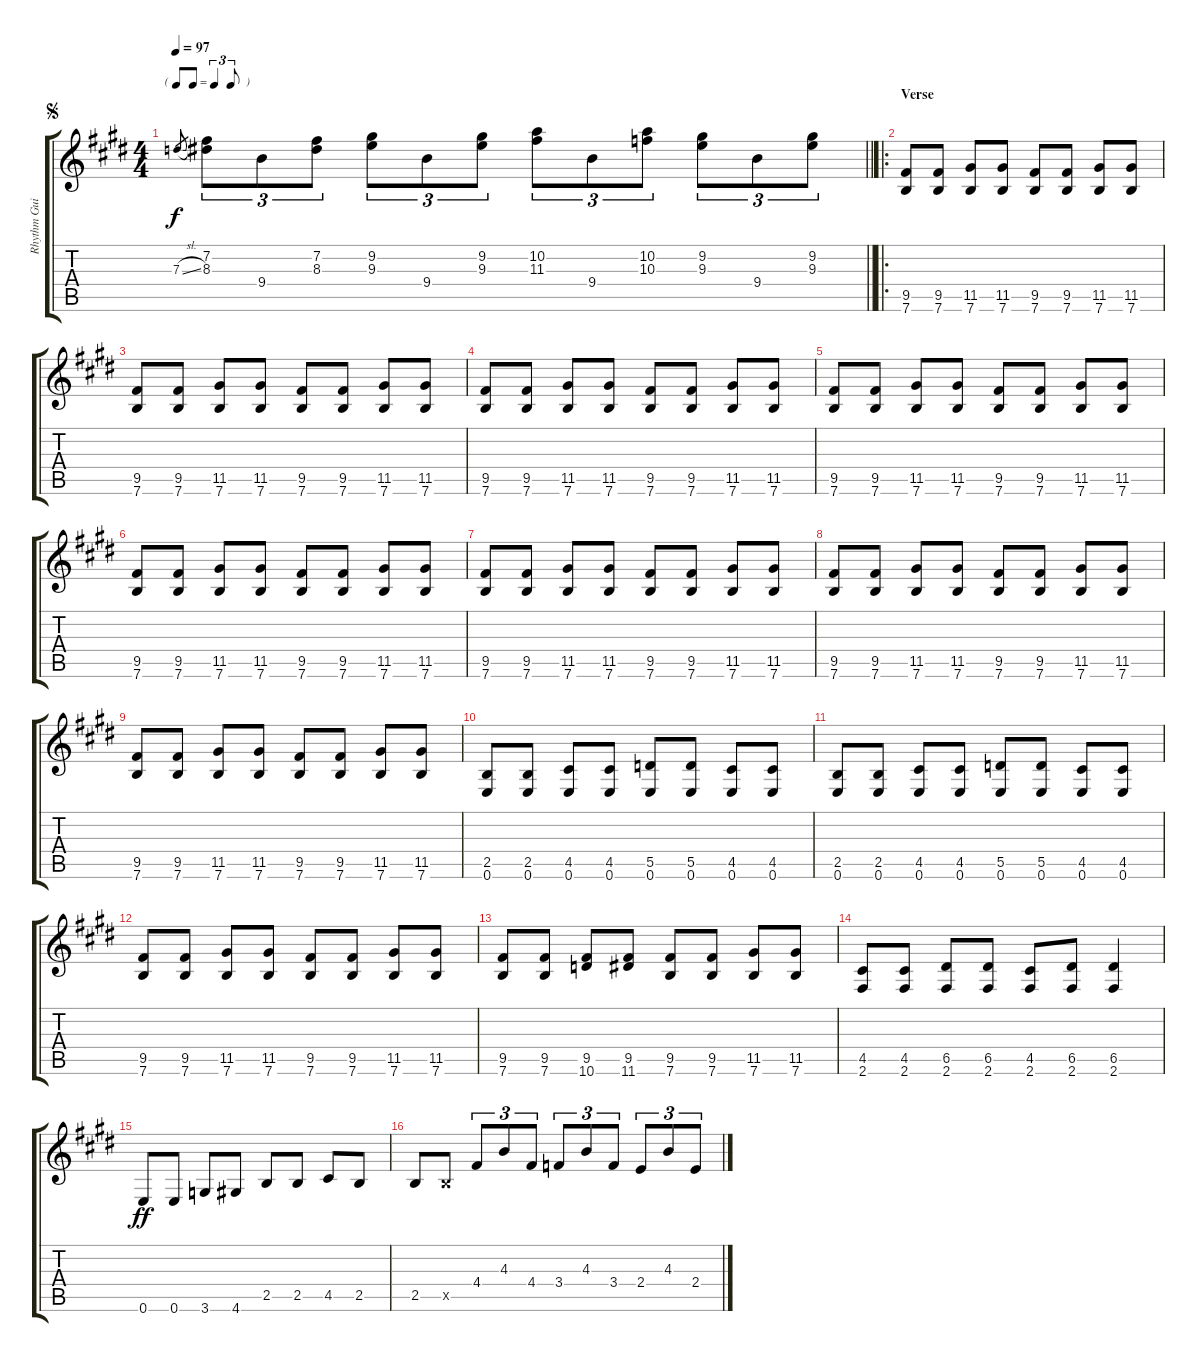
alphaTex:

\track ("Rhythm Guitar 1" "Rhythm Gui") {instrument acousticguitarsteel}
\staff {score tabs}
\tuning (E4 B3 G3 D3 A2 E2) {hide}
\ts (4 4)
\tf triplet8th
\jump segno
\tempo 97
\clef g2
\barLineRight lightlight
\ks e
7.3{sl}.8{gr dy f instrument acousticguitarsteel} (7.2 8.3).8{tu (3 2)} 9.4.8{tu (3 2)} (7.2 8.3).8{tu (3 2)} (9.2 9.3).8{tu (3 2)} 9.4.8{tu (3 2)} (9.2 9.3).8{tu (3 2)} (10.2 11.3).8{tu (3 2)} 9.4.8{tu (3 2)} (10.2 10.3).8{tu (3 2)} (9.2 9.3).8{tu (3 2)} 9.4.8{tu (3 2)} (9.2 9.3).8{tu (3 2)} |
\ro
\section ("" "Verse")
\ks c#minor
(9.5 7.6).8 (9.5 7.6).8 (11.5 7.6).8 (11.5 7.6).8 (9.5 7.6).8 (9.5 7.6).8 (11.5 7.6).8 (11.5 7.6).8 |
\ks e
(9.5 7.6).8 (9.5 7.6).8 (11.5 7.6).8 (11.5 7.6).8 (9.5 7.6).8 (9.5 7.6).8 (11.5 7.6).8 (11.5 7.6).8 |
\ks c#minor
(9.5 7.6).8 (9.5 7.6).8 (11.5 7.6).8 (11.5 7.6).8 (9.5 7.6).8 (9.5 7.6).8 (11.5 7.6).8 (11.5 7.6).8 |
(9.5 7.6).8 (9.5 7.6).8 (11.5 7.6).8 (11.5 7.6).8 (9.5 7.6).8 (9.5 7.6).8 (11.5 7.6).8 (11.5 7.6).8 |
\ks e
(9.5 7.6).8 (9.5 7.6).8 (11.5 7.6).8 (11.5 7.6).8 (9.5 7.6).8 (9.5 7.6).8 (11.5 7.6).8 (11.5 7.6).8 |
\ks c#minor
(9.5 7.6).8 (9.5 7.6).8 (11.5 7.6).8 (11.5 7.6).8 (9.5 7.6).8 (9.5 7.6).8 (11.5 7.6).8 (11.5 7.6).8 |
(9.5 7.6).8 (9.5 7.6).8 (11.5 7.6).8 (11.5 7.6).8 (9.5 7.6).8 (9.5 7.6).8 (11.5 7.6).8 (11.5 7.6).8 |
\ks e
(9.5 7.6).8 (9.5 7.6).8 (11.5 7.6).8 (11.5 7.6).8 (9.5 7.6).8 (9.5 7.6).8 (11.5 7.6).8 (11.5 7.6).8 |
\ks c#minor
(2.5 0.6).8 (2.5 0.6).8 (4.5 0.6).8 (4.5 0.6).8 (5.5 0.6).8 (5.5 0.6).8 (4.5 0.6).8 (4.5 0.6).8 |
(2.5 0.6).8 (2.5 0.6).8 (4.5 0.6).8 (4.5 0.6).8 (5.5 0.6).8 (5.5 0.6).8 (4.5 0.6).8 (4.5 0.6).8 |
\ks e
(9.5 7.6).8 (9.5 7.6).8 (11.5 7.6).8 (11.5 7.6).8 (9.5 7.6).8 (9.5 7.6).8 (11.5 7.6).8 (11.5 7.6).8 |
\ks c#minor
(9.5 7.6).8 (9.5 7.6).8 (9.5 10.6).8 (9.5 11.6).8 (9.5 7.6).8 (9.5 7.6).8 (11.5 7.6).8 (11.5 7.6).8 |
(4.5 2.6).8 (4.5 2.6).8 (6.5 2.6).8 (6.5 2.6).8 (4.5 2.6).8 (6.5 2.6).8 (6.5 2.6).4 |
\ks e
0.6.8{dy ff} 0.6.8 3.6.8 4.6.8 2.5.8 2.5.8 4.5.8 2.5.8 |
\ks c#minor
2.5.8 2.5{x}.8 4.4.8{tu (3 2)} 4.3.8{tu (3 2)} 4.4.8{tu (3 2)} 3.4.8{tu (3 2)} 4.3.8{tu (3 2)} 3.4.8{tu (3 2)} 2.4.8{tu (3 2)} 4.3.8{tu (3 2)} 2.4.8{tu (3 2)}
